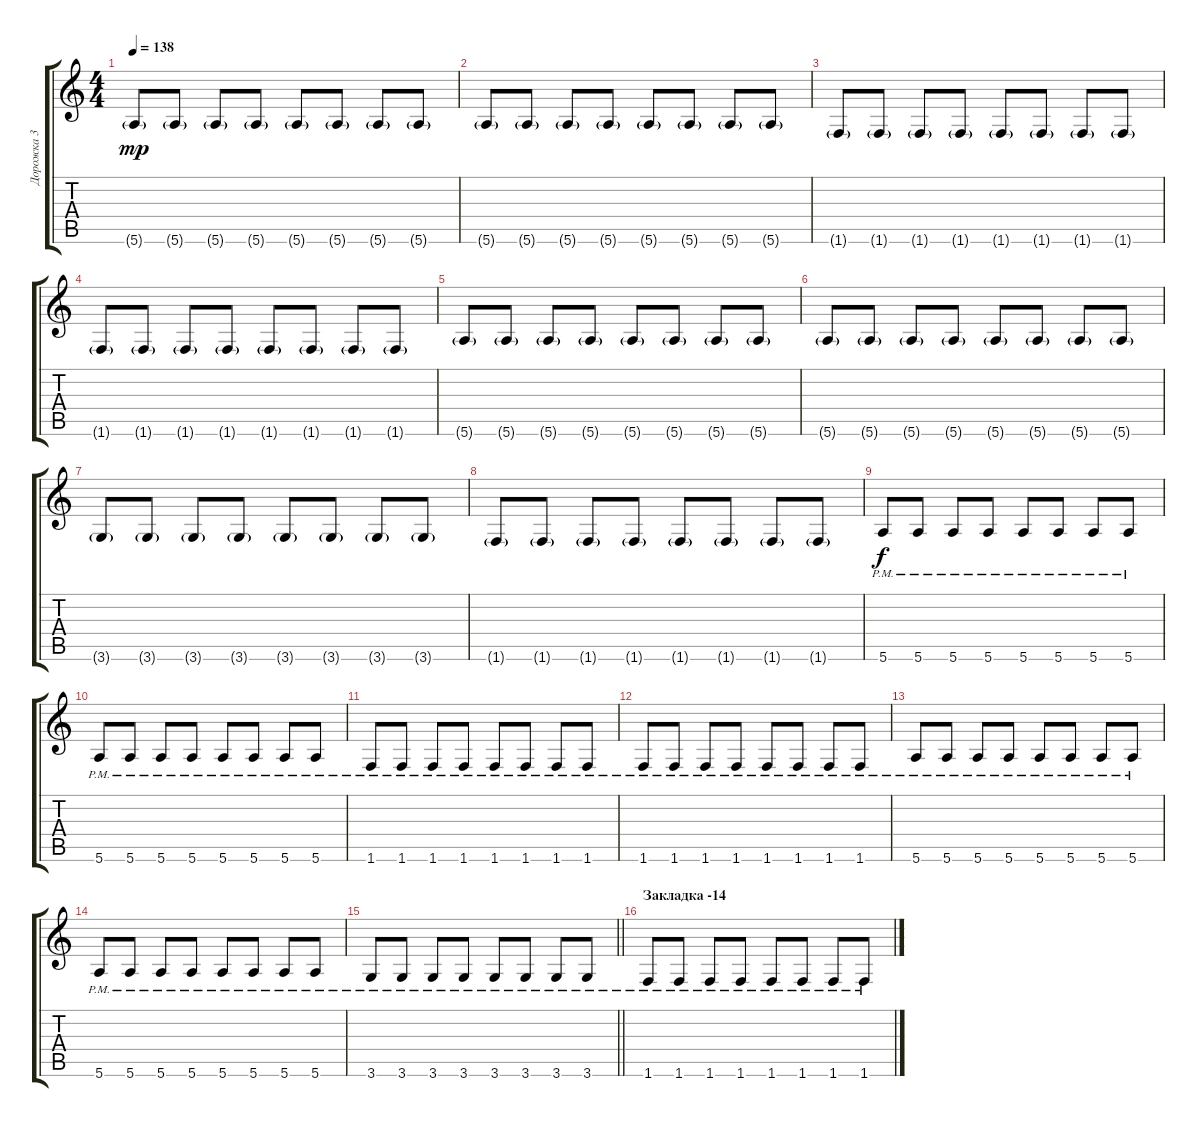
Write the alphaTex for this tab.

\track ("Дорожка 3" "Дорожка 3") {instrument distortionguitar}
\staff {score tabs}
\tuning (E4 B3 G3 D3 A2 E2) {hide}
\ts (4 4)
\tempo 138
\clef g2
\ks c
5.6{g}.8{dy mp} 5.6{g}.8 5.6{g}.8 5.6{g}.8 5.6{g}.8 5.6{g}.8 5.6{g}.8 5.6{g}.8 |
5.6{g}.8 5.6{g}.8 5.6{g}.8 5.6{g}.8 5.6{g}.8 5.6{g}.8 5.6{g}.8 5.6{g}.8 |
1.6{g}.8 1.6{g}.8 1.6{g}.8 1.6{g}.8 1.6{g}.8 1.6{g}.8 1.6{g}.8 1.6{g}.8 |
1.6{g}.8 1.6{g}.8 1.6{g}.8 1.6{g}.8 1.6{g}.8 1.6{g}.8 1.6{g}.8 1.6{g}.8 |
5.6{g}.8 5.6{g}.8 5.6{g}.8 5.6{g}.8 5.6{g}.8 5.6{g}.8 5.6{g}.8 5.6{g}.8 |
5.6{g}.8 5.6{g}.8 5.6{g}.8 5.6{g}.8 5.6{g}.8 5.6{g}.8 5.6{g}.8 5.6{g}.8 |
3.6{g}.8 3.6{g}.8 3.6{g}.8 3.6{g}.8 3.6{g}.8 3.6{g}.8 3.6{g}.8 3.6{g}.8 |
1.6{g}.8 1.6{g}.8 1.6{g}.8 1.6{g}.8 1.6{g}.8 1.6{g}.8 1.6{g}.8 1.6{g}.8 |
5.6{pm}.8{dy f} 5.6{pm}.8 5.6{pm}.8 5.6{pm}.8 5.6{pm}.8 5.6{pm}.8 5.6{pm}.8 5.6{pm}.8 |
5.6{pm}.8 5.6{pm}.8 5.6{pm}.8 5.6{pm}.8 5.6{pm}.8 5.6{pm}.8 5.6{pm}.8 5.6{pm}.8 |
1.6{pm}.8 1.6{pm}.8 1.6{pm}.8 1.6{pm}.8 1.6{pm}.8 1.6{pm}.8 1.6{pm}.8 1.6{pm}.8 |
1.6{pm}.8 1.6{pm}.8 1.6{pm}.8 1.6{pm}.8 1.6{pm}.8 1.6{pm}.8 1.6{pm}.8 1.6{pm}.8 |
5.6{pm}.8 5.6{pm}.8 5.6{pm}.8 5.6{pm}.8 5.6{pm}.8 5.6{pm}.8 5.6{pm}.8 5.6{pm}.8 |
5.6{pm}.8 5.6{pm}.8 5.6{pm}.8 5.6{pm}.8 5.6{pm}.8 5.6{pm}.8 5.6{pm}.8 5.6{pm}.8 |
\barLineRight lightlight
3.6{pm}.8 3.6{pm}.8 3.6{pm}.8 3.6{pm}.8 3.6{pm}.8 3.6{pm}.8 3.6{pm}.8 3.6{pm}.8 |
\section ("" "Закладка -14")
1.6{pm}.8 1.6{pm}.8 1.6{pm}.8 1.6{pm}.8 1.6{pm}.8 1.6{pm}.8 1.6{pm}.8 1.6{pm}.8
